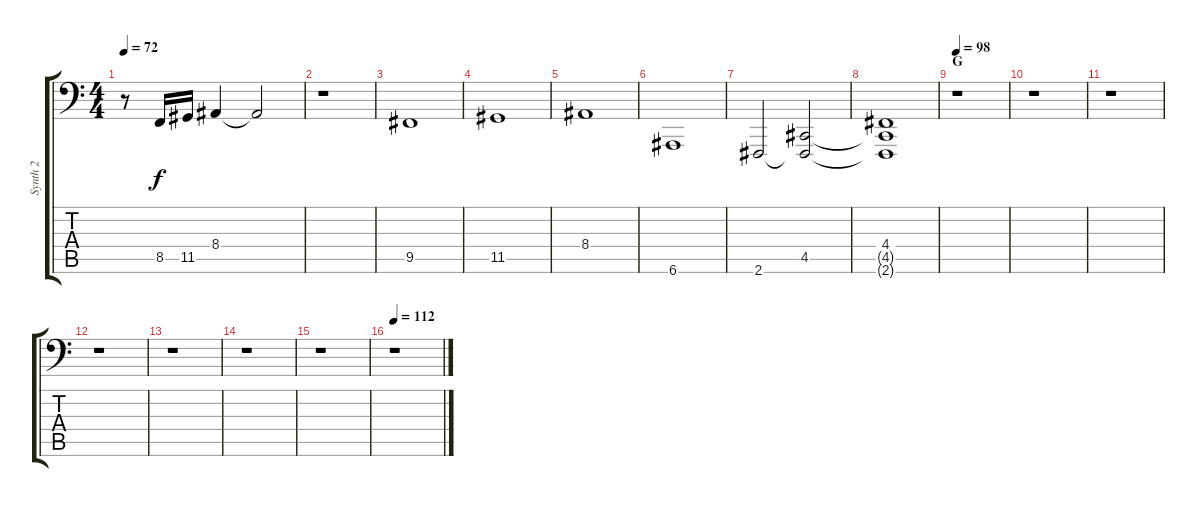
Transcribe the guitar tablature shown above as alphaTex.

\track ("Synth 2" "Synth 2") {instrument synthbrass1}
\staff {score tabs}
\tuning (E3 B2 G2 D2 A1 E1) {hide}
\ts (4 4)
\tempo 72
\clef f4
\ks c
r.8{dy f} 8.5.16 11.5.16 8.4.4{volume 0} 8.4{t}.2 |
r.1{volume 16} |
9.5.1 |
11.5.1 |
8.4.1 |
6.6.1 |
2.6.2 (4.5 2.6{t}).2 |
(4.4 4.5{t} 2.6{t}).1 |
\section ("" "G")
\tempo 98
r.1 |
r.1 |
r.1 |
r.1 |
r.1 |
r.1 |
r.1 |
\tempo 112
r.1
